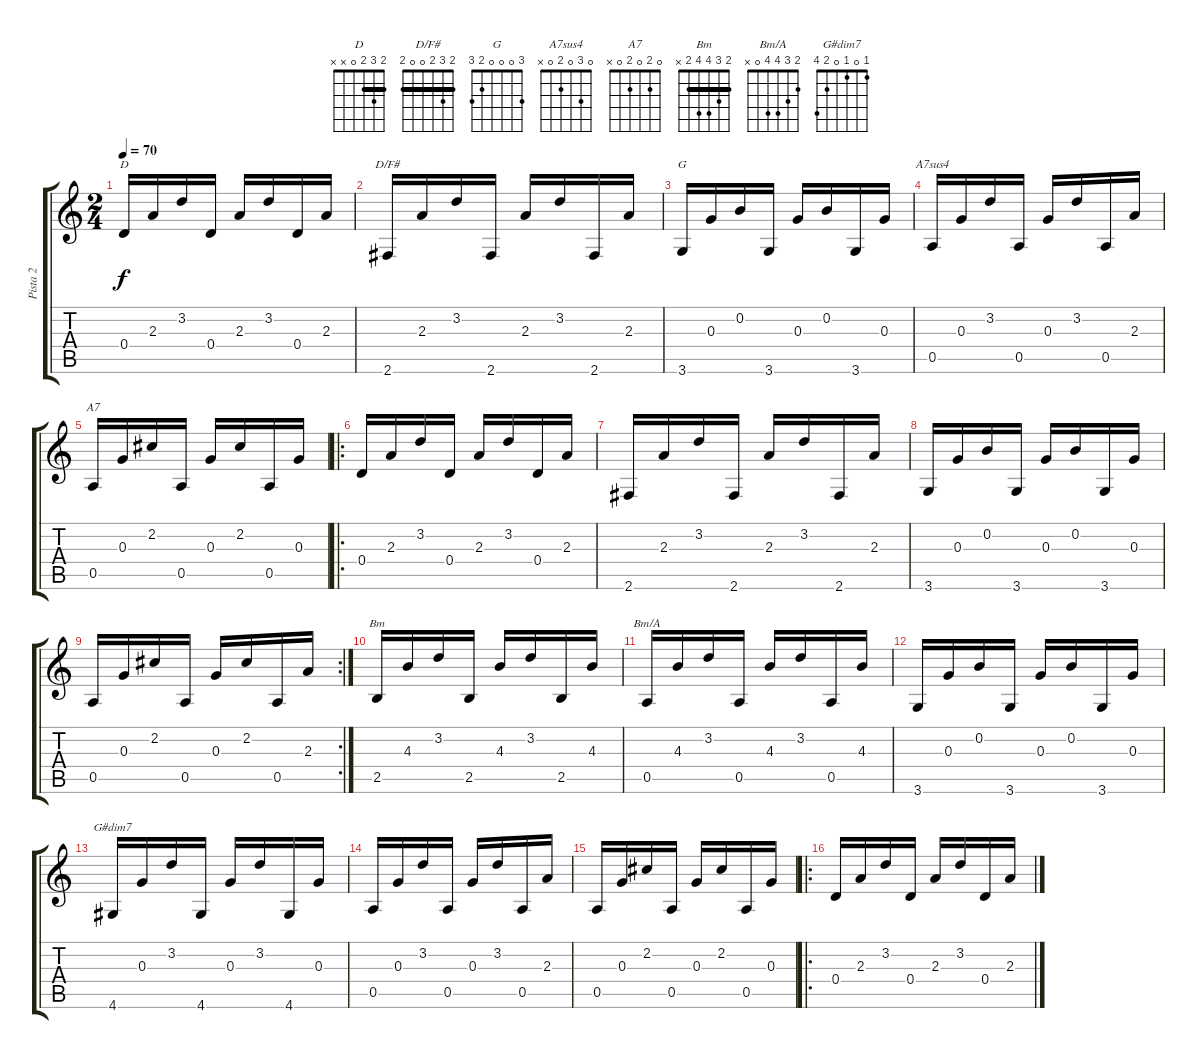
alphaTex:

\track ("Pista 2" "Pista 2") {instrument acousticguitarsteel}
\staff {score tabs}
\tuning (E4 B3 G3 D3 A2 E2) {hide}
\chord ("D" 2 3 2 0 x x) {barre 2}
\chord ("D/F#" 2 3 2 0 0 2) {barre 2}
\chord ("G" 3 0 0 0 2 3)
\chord ("A7sus4" 0 3 0 2 0 x)
\chord ("A7" 0 2 0 2 0 x)
\chord ("Bm" 2 3 4 4 2 x) {barre 2}
\chord ("Bm/A" 2 3 4 4 0 x)
\chord ("G#dim7" 1 0 1 0 2 4)
\ts (2 4)
\tempo 70
\clef g2
\ks c
0.4.16{ch "D" dy f} 2.3.16 3.2.16 0.4.16 2.3.16 3.2.16 0.4.16 2.3.16 |
2.6.16{ch "D/F#"} 2.3.16 3.2.16 2.6.16 2.3.16 3.2.16 2.6.16 2.3.16 |
3.6.16{ch "G"} 0.3.16 0.2.16 3.6.16 0.3.16 0.2.16 3.6.16 0.3.16 |
0.5.16{ch "A7sus4"} 0.3.16 3.2.16 0.5.16 0.3.16 3.2.16 0.5.16 2.3.16 |
0.5.16{ch "A7"} 0.3.16 2.2.16 0.5.16 0.3.16 2.2.16 0.5.16 0.3.16 |
\ro
0.4.16 2.3.16 3.2.16 0.4.16 2.3.16 3.2.16 0.4.16 2.3.16 |
2.6.16 2.3.16 3.2.16 2.6.16 2.3.16 3.2.16 2.6.16 2.3.16 |
3.6.16 0.3.16 0.2.16 3.6.16 0.3.16 0.2.16 3.6.16 0.3.16 |
\rc 2
0.5.16 0.3.16 2.2.16 0.5.16 0.3.16 2.2.16 0.5.16 2.3.16 |
2.5.16{ch "Bm"} 4.3.16 3.2.16 2.5.16 4.3.16 3.2.16 2.5.16 4.3.16 |
0.5.16{ch "Bm/A"} 4.3.16 3.2.16 0.5.16 4.3.16 3.2.16 0.5.16 4.3.16 |
3.6.16 0.3.16 0.2.16 3.6.16 0.3.16 0.2.16 3.6.16 0.3.16 |
4.6.16{ch "G#dim7"} 0.3.16 3.2.16 4.6.16 0.3.16 3.2.16 4.6.16 0.3.16 |
0.5.16 0.3.16 3.2.16 0.5.16 0.3.16 3.2.16 0.5.16 2.3.16 |
0.5.16 0.3.16 2.2.16 0.5.16 0.3.16 2.2.16 0.5.16 0.3.16 |
\ro
0.4.16 2.3.16 3.2.16 0.4.16 2.3.16 3.2.16 0.4.16 2.3.16
